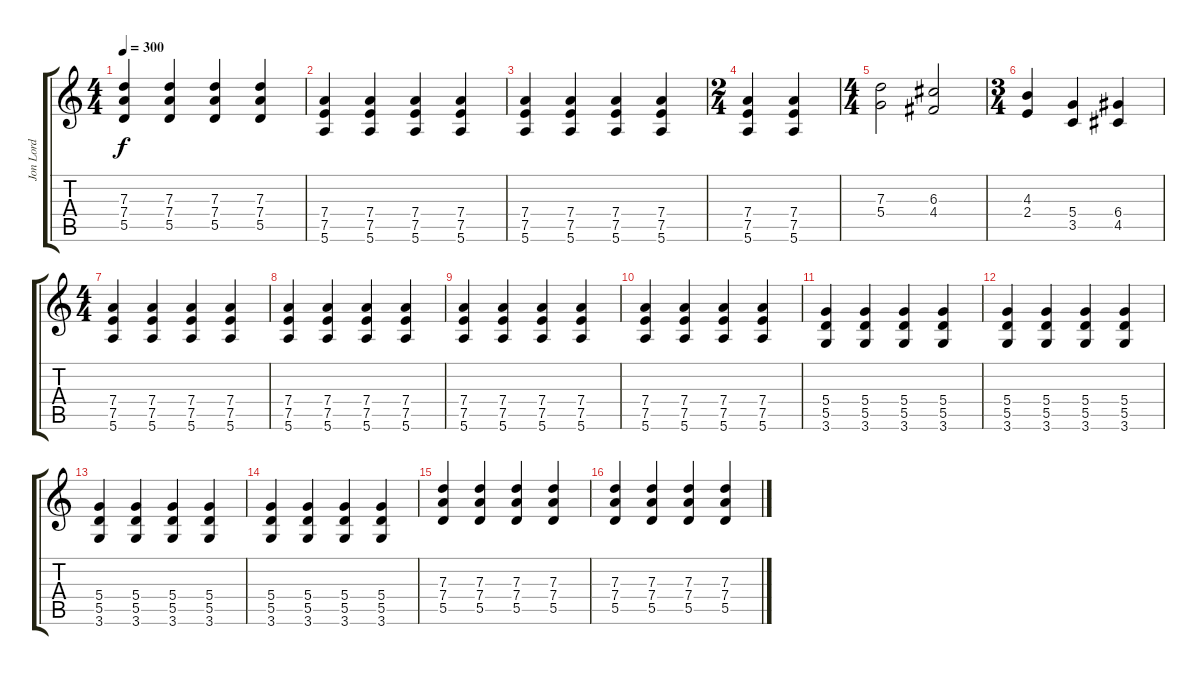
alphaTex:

\track ("Jon Lord" "Jon Lord") {instrument electricguitarjazz}
\staff {score tabs}
\tuning (E4 B3 G3 D3 A2 E2) {hide}
\ts (4 4)
\tempo 300
\clef g2
\ks c
(7.3 7.4 5.5).4{dy f} (7.3 7.4 5.5).4 (7.3 7.4 5.5).4 (7.3 7.4 5.5).4 |
(7.4 7.5 5.6).4 (7.4 7.5 5.6).4 (7.4 7.5 5.6).4 (7.4 7.5 5.6).4 |
(7.4 7.5 5.6).4 (7.4 7.5 5.6).4 (7.4 7.5 5.6).4 (7.4 7.5 5.6).4 |
\ts (2 4)
(7.4 7.5 5.6).4 (7.4 7.5 5.6).4 |
\ts (4 4)
(7.3 5.4).2 (6.3 4.4).2 |
\ts (3 4)
(4.3 2.4).4 (5.4 3.5).4 (6.4 4.5).4 |
\ts (4 4)
(7.4 7.5 5.6).4{volume 13} (7.4 7.5 5.6).4 (7.4 7.5 5.6).4 (7.4 7.5 5.6).4 |
(7.4 7.5 5.6).4 (7.4 7.5 5.6).4 (7.4 7.5 5.6).4 (7.4 7.5 5.6).4 |
(7.4 7.5 5.6).4 (7.4 7.5 5.6).4 (7.4 7.5 5.6).4 (7.4 7.5 5.6).4 |
(7.4 7.5 5.6).4 (7.4 7.5 5.6).4 (7.4 7.5 5.6).4 (7.4 7.5 5.6).4 |
(5.4 5.5 3.6).4 (5.4 5.5 3.6).4 (5.4 5.5 3.6).4 (5.4 5.5 3.6).4 |
(5.4 5.5 3.6).4 (5.4 5.5 3.6).4 (5.4 5.5 3.6).4 (5.4 5.5 3.6).4 |
(5.4 5.5 3.6).4 (5.4 5.5 3.6).4 (5.4 5.5 3.6).4 (5.4 5.5 3.6).4 |
(5.4 5.5 3.6).4 (5.4 5.5 3.6).4 (5.4 5.5 3.6).4 (5.4 5.5 3.6).4 |
(7.3 7.4 5.5).4 (7.3 7.4 5.5).4 (7.3 7.4 5.5).4 (7.3 7.4 5.5).4 |
(7.3 7.4 5.5).4 (7.3 7.4 5.5).4 (7.3 7.4 5.5).4 (7.3 7.4 5.5).4
